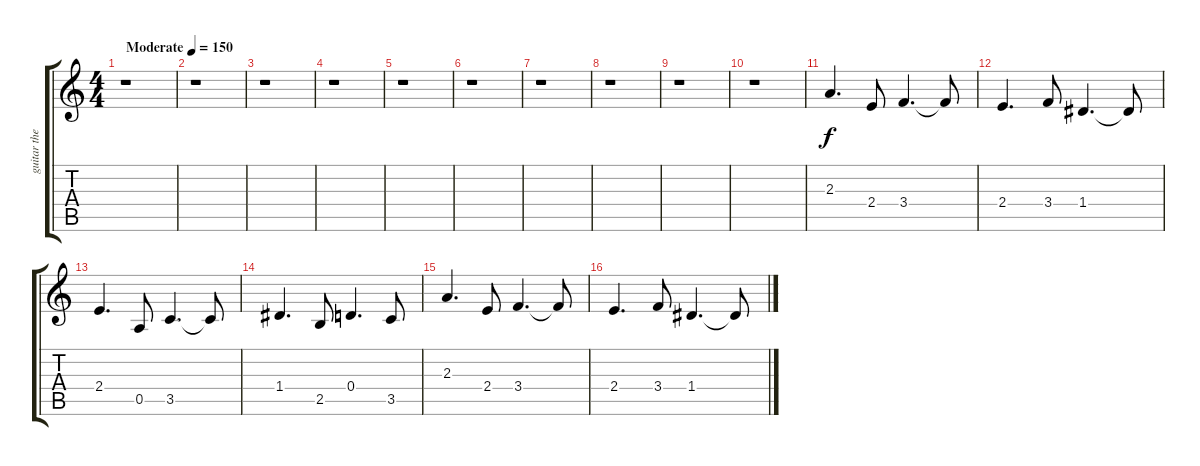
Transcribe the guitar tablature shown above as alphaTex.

\track ("guitar theme" "guitar the") {instrument acousticguitarsteel}
\staff {score tabs}
\tuning (E4 B3 G3 D3 A2 E2) {hide}
\ts (4 4)
\tempo (150 "Moderate")
\clef g2
\ks c
r.1{dy f instrument acousticguitarsteel} |
r.1 |
r.1 |
r.1 |
r.1 |
r.1 |
r.1 |
r.1 |
r.1 |
r.1 |
2.3.4{d} 2.4.8 3.4.4{d} 3.4{t}.8 |
2.4.4{d} 3.4.8 1.4.4{d} 1.4{t}.8 |
2.4.4{d} 0.5.8 3.5.4{d} 3.5{t}.8 |
1.4.4{d} 2.5.8 0.4.4{d} 3.5.8 |
2.3.4{d} 2.4.8 3.4.4{d} 3.4{t}.8 |
2.4.4{d} 3.4.8 1.4.4{d} 1.4{t}.8
